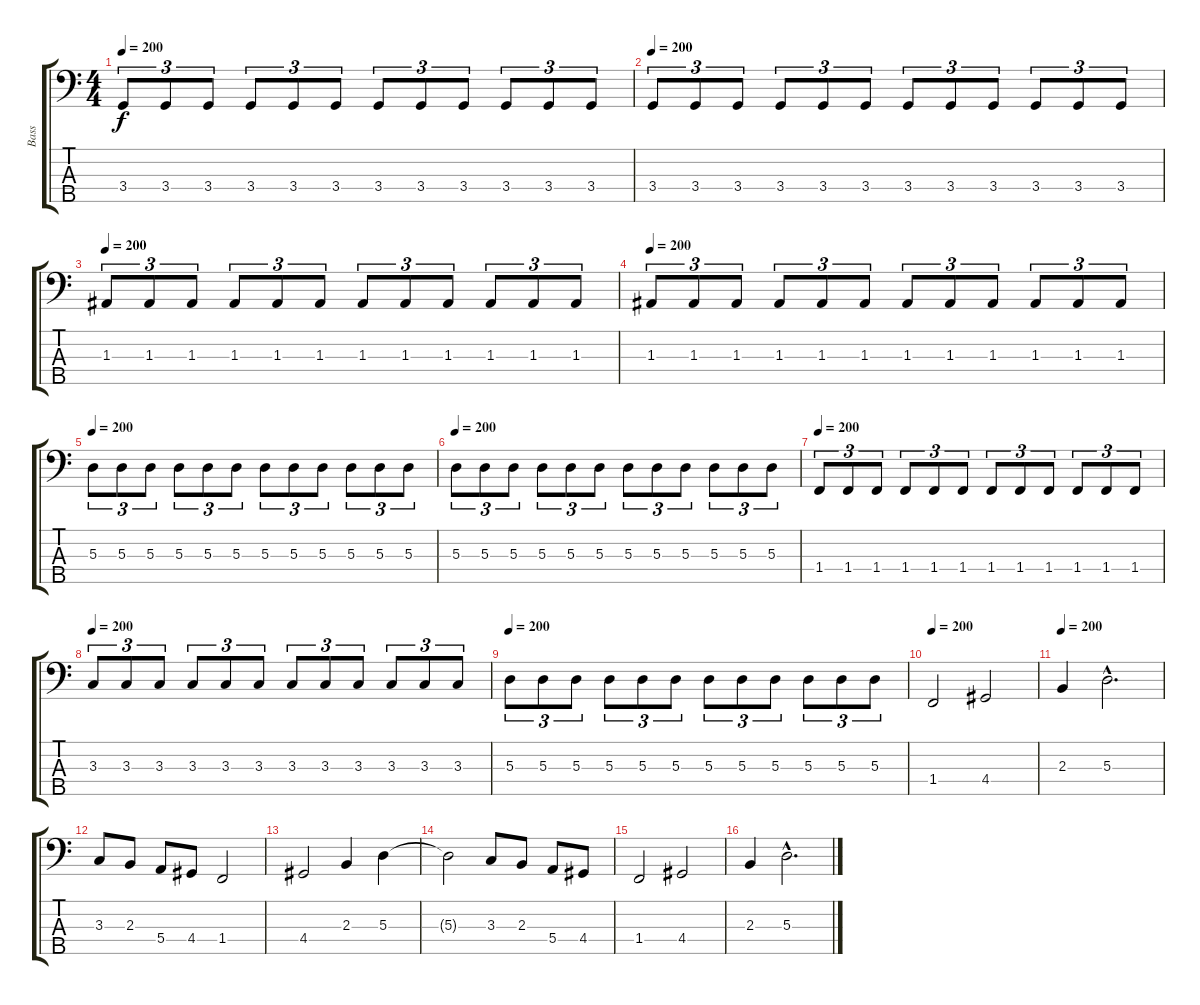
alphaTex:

\track ("Bass" "Bass") {instrument electricbassfinger}
\staff {score tabs}
\tuning (G2 D2 A1 E1 B0) {hide}
\ts (4 4)
\tempo 200
\clef f4
\ks c
3.4.8{tu (3 2) dy f} 3.4.8{tu (3 2)} 3.4.8{tu (3 2)} 3.4.8{tu (3 2)} 3.4.8{tu (3 2)} 3.4.8{tu (3 2)} 3.4.8{tu (3 2)} 3.4.8{tu (3 2)} 3.4.8{tu (3 2)} 3.4.8{tu (3 2)} 3.4.8{tu (3 2)} 3.4.8{tu (3 2)} |
\tempo 200
3.4.8{tu (3 2)} 3.4.8{tu (3 2)} 3.4.8{tu (3 2)} 3.4.8{tu (3 2)} 3.4.8{tu (3 2)} 3.4.8{tu (3 2)} 3.4.8{tu (3 2)} 3.4.8{tu (3 2)} 3.4.8{tu (3 2)} 3.4.8{tu (3 2)} 3.4.8{tu (3 2)} 3.4.8{tu (3 2)} |
\tempo 200
1.3.8{tu (3 2)} 1.3.8{tu (3 2)} 1.3.8{tu (3 2)} 1.3.8{tu (3 2)} 1.3.8{tu (3 2)} 1.3.8{tu (3 2)} 1.3.8{tu (3 2)} 1.3.8{tu (3 2)} 1.3.8{tu (3 2)} 1.3.8{tu (3 2)} 1.3.8{tu (3 2)} 1.3.8{tu (3 2)} |
\tempo 200
1.3.8{tu (3 2)} 1.3.8{tu (3 2)} 1.3.8{tu (3 2)} 1.3.8{tu (3 2)} 1.3.8{tu (3 2)} 1.3.8{tu (3 2)} 1.3.8{tu (3 2)} 1.3.8{tu (3 2)} 1.3.8{tu (3 2)} 1.3.8{tu (3 2)} 1.3.8{tu (3 2)} 1.3.8{tu (3 2)} |
\tempo 200
5.3.8{tu (3 2)} 5.3.8{tu (3 2)} 5.3.8{tu (3 2)} 5.3.8{tu (3 2)} 5.3.8{tu (3 2)} 5.3.8{tu (3 2)} 5.3.8{tu (3 2)} 5.3.8{tu (3 2)} 5.3.8{tu (3 2)} 5.3.8{tu (3 2)} 5.3.8{tu (3 2)} 5.3.8{tu (3 2)} |
\tempo 200
5.3.8{tu (3 2)} 5.3.8{tu (3 2)} 5.3.8{tu (3 2)} 5.3.8{tu (3 2)} 5.3.8{tu (3 2)} 5.3.8{tu (3 2)} 5.3.8{tu (3 2)} 5.3.8{tu (3 2)} 5.3.8{tu (3 2)} 5.3.8{tu (3 2)} 5.3.8{tu (3 2)} 5.3.8{tu (3 2)} |
\tempo 200
1.4.8{tu (3 2)} 1.4.8{tu (3 2)} 1.4.8{tu (3 2)} 1.4.8{tu (3 2)} 1.4.8{tu (3 2)} 1.4.8{tu (3 2)} 1.4.8{tu (3 2)} 1.4.8{tu (3 2)} 1.4.8{tu (3 2)} 1.4.8{tu (3 2)} 1.4.8{tu (3 2)} 1.4.8{tu (3 2)} |
\tempo 200
3.3.8{tu (3 2)} 3.3.8{tu (3 2)} 3.3.8{tu (3 2)} 3.3.8{tu (3 2)} 3.3.8{tu (3 2)} 3.3.8{tu (3 2)} 3.3.8{tu (3 2)} 3.3.8{tu (3 2)} 3.3.8{tu (3 2)} 3.3.8{tu (3 2)} 3.3.8{tu (3 2)} 3.3.8{tu (3 2)} |
\tempo 200
5.3.8{tu (3 2)} 5.3.8{tu (3 2)} 5.3.8{tu (3 2)} 5.3.8{tu (3 2)} 5.3.8{tu (3 2)} 5.3.8{tu (3 2)} 5.3.8{tu (3 2)} 5.3.8{tu (3 2)} 5.3.8{tu (3 2)} 5.3.8{tu (3 2)} 5.3.8{tu (3 2)} 5.3.8{tu (3 2)} |
\tempo 200
1.4.2 4.4.2 |
\tempo 200
2.3.4 5.3{hac}.2{d} |
3.3.8 2.3.8 5.4.8 4.4.8 1.4.2 |
4.4.2 2.3.4 5.3.4 |
5.3{t}.2 3.3.8 2.3.8 5.4.8 4.4.8 |
1.4.2 4.4.2 |
2.3.4 5.3{hac}.2{d}
